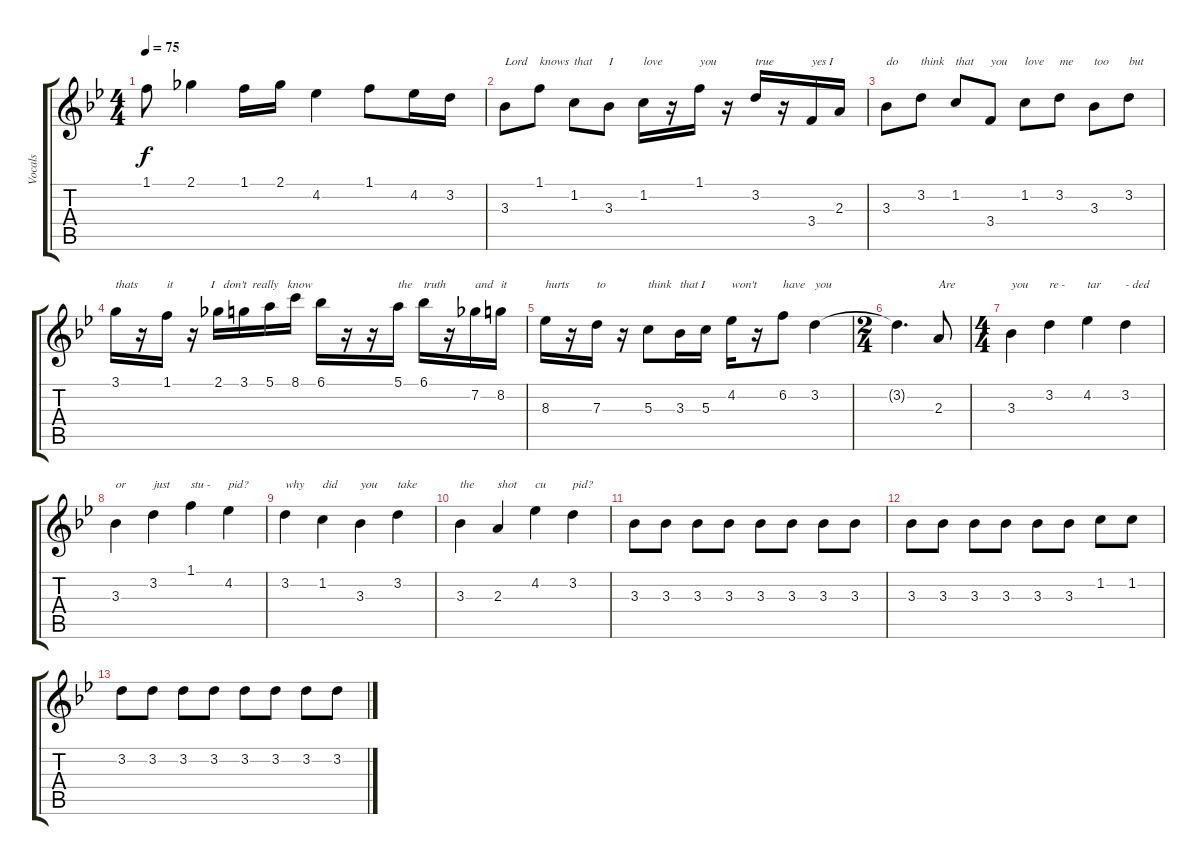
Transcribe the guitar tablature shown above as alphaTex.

\track ("Vocals" "Vocals") {instrument overdrivenguitar}
\staff {score tabs}
\tuning (E4 B3 G3 D3 A2 E2) {hide}
\ts (4 4)
\tempo 75
\clef g2
\ks bb
1.1.8{dy f} 2.1.4 1.1.16 2.1.16 4.2.4 1.1.8 4.2.16 3.2.16 |
3.3.8{txt "Lord"} 1.1.8{txt "knows"} 1.2.8{txt "that"} 3.3.8{txt "I"} 1.2.16{txt "love"} r.16 1.1.16{txt "you"} r.16 3.2.16{txt "true"} r.16 3.4.16{txt "yes I"} 2.3.16 |
3.3.8{txt "do"} 3.2.8{txt "think"} 1.2.8{txt "that"} 3.4.8{txt "you "} 1.2.8{txt "love"} 3.2.8{txt "me"} 3.3.8{txt "too"} 3.2.8{txt "but"} |
3.1.16{txt "thats"} r.16 1.1.16{txt "it   "} r.16{txt "      I   don't  really   know"} 2.1.16 3.1.16 5.1.16 8.1.16 6.1.16 r.16 r.16 5.1.16{txt "the"} 6.1.16{txt "truth"} r.16 7.2.16{txt "and"} 8.2.16{txt "it"} |
8.3.16{txt "hurts"} r.16 7.3.16{txt "to"} r.16 5.3.8{txt "think"} 3.3.16{txt "that I"} 5.3.16 4.2.16{txt "won't"} r.16 6.2.8{txt "have"} 3.2.4{txt "you"} |
\ts (2 4)
3.2{t}.4{d} 2.3.8{txt "Are"} |
\ts (4 4)
3.3.4{txt "you"} 3.2.4{txt "re -"} 4.2.4{txt "tar"} 3.2.4{txt "- ded"} |
3.3.4{txt "or"} 3.2.4{txt "just"} 1.1.4{txt "stu -"} 4.2.4{txt "pid?"} |
3.2.4{txt "why"} 1.2.4{txt "did"} 3.3.4{txt "you"} 3.2.4{txt "take"} |
3.3.4{txt "the"} 2.3.4{txt "shot"} 4.2.4{txt "cu"} 3.2.4{txt "pid?"} |
3.3.8 3.3.8 3.3.8 3.3.8 3.3.8 3.3.8 3.3.8 3.3.8 |
3.3.8 3.3.8 3.3.8 3.3.8 3.3.8 3.3.8 1.2.8 1.2.8 |
3.2.8 3.2.8 3.2.8 3.2.8 3.2.8 3.2.8 3.2.8 3.2.8
